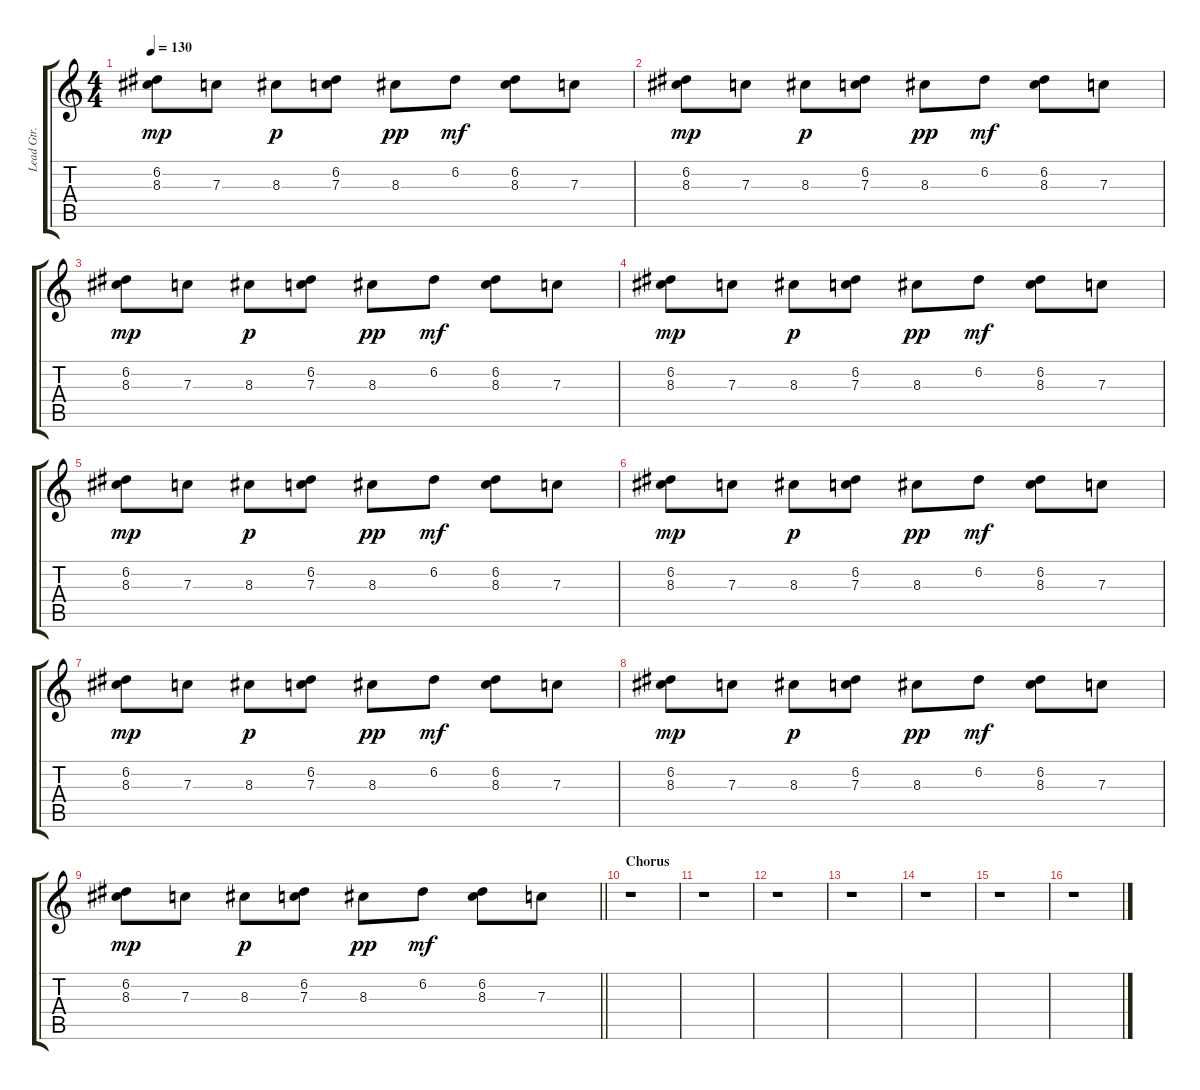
\track ("Lead Gtr. Echo" "Lead Gtr. ") {instrument electricguitarclean}
\staff {score tabs}
\tuning (D4 A3 F3 C3 G2 C2) {hide}
\ts (4 4)
\tempo 130
\clef g2
\ks c
(6.2 8.3).8{dy mp} 7.3.8 8.3.8{dy p} (6.2 7.3).8 8.3.8{dy pp} 6.2.8{dy mf} (6.2 8.3).8 7.3.8 |
(6.2 8.3).8{dy mp} 7.3.8 8.3.8{dy p} (6.2 7.3).8 8.3.8{dy pp} 6.2.8{dy mf} (6.2 8.3).8 7.3.8 |
(6.2 8.3).8{dy mp} 7.3.8 8.3.8{dy p} (6.2 7.3).8 8.3.8{dy pp} 6.2.8{dy mf} (6.2 8.3).8 7.3.8 |
(6.2 8.3).8{dy mp} 7.3.8 8.3.8{dy p} (6.2 7.3).8 8.3.8{dy pp} 6.2.8{dy mf} (6.2 8.3).8 7.3.8 |
(6.2 8.3).8{dy mp} 7.3.8 8.3.8{dy p} (6.2 7.3).8 8.3.8{dy pp} 6.2.8{dy mf} (6.2 8.3).8 7.3.8 |
(6.2 8.3).8{dy mp} 7.3.8 8.3.8{dy p} (6.2 7.3).8 8.3.8{dy pp} 6.2.8{dy mf} (6.2 8.3).8 7.3.8 |
(6.2 8.3).8{dy mp} 7.3.8 8.3.8{dy p} (6.2 7.3).8 8.3.8{dy pp} 6.2.8{dy mf} (6.2 8.3).8 7.3.8 |
(6.2 8.3).8{dy mp} 7.3.8 8.3.8{dy p} (6.2 7.3).8 8.3.8{dy pp} 6.2.8{dy mf} (6.2 8.3).8 7.3.8 |
\barLineRight lightlight
(6.2 8.3).8{dy mp} 7.3.8 8.3.8{dy p} (6.2 7.3).8 8.3.8{dy pp} 6.2.8{dy mf} (6.2 8.3).8 7.3.8 |
\section ("" "Chorus")
r.1 |
r.1 |
r.1 |
r.1 |
r.1 |
r.1 |
r.1
